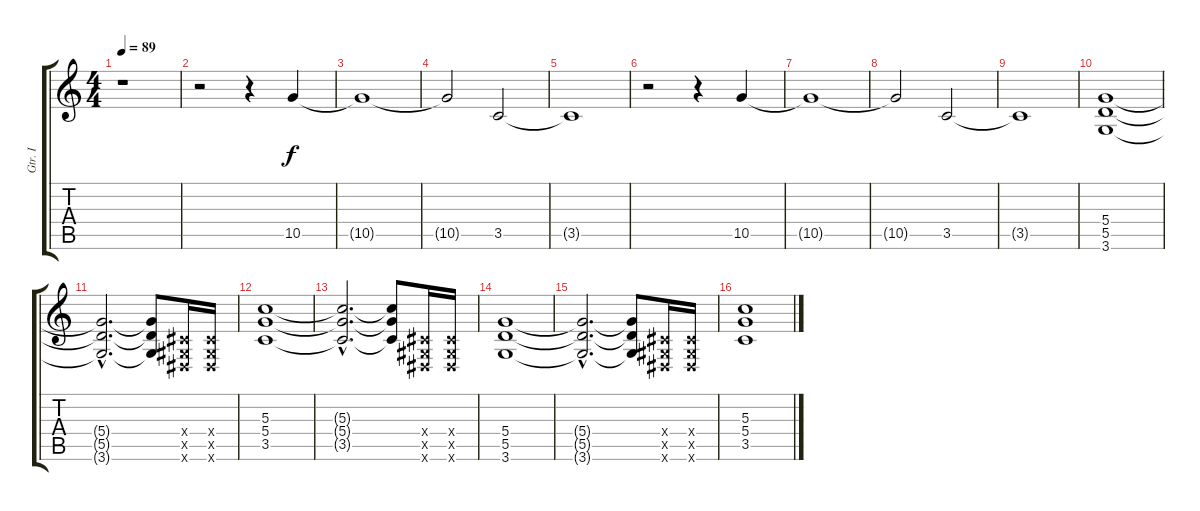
\track ("Gtr. I" "Gtr. I") {instrument overdrivenguitar}
\staff {score tabs}
\tuning (E4 B3 G3 D3 A2 E2) {hide}
\ts (4 4)
\tempo 89
\clef g2
\ks c
r.1{dy f instrument overdrivenguitar} |
r.2 r.4 10.5.4 |
10.5{t}.1 |
10.5{t}.2 3.5.2 |
3.5{t}.1 |
r.2 r.4 10.5.4 |
10.5{t}.1 |
10.5{t}.2 3.5.2 |
3.5{t}.1 |
(5.4 5.5 3.6).1 |
(5.4{hac t} 5.5{hac t} 3.6{hac t}).2{d} (5.4{t} 5.5{t} 3.6{t}).8 (-1.4{x} -1.5{x} -1.6{x}).16 (-1.4{x} -1.5{x} -1.6{x}).16 |
(5.3 5.4 3.5).1 |
(5.3{hac t} 5.4{hac t} 3.5{hac t}).2{d} (5.3{t} 5.4{t} 3.5{t}).8 (-1.4{x} -1.5{x} -1.6{x}).16 (-1.4{x} -1.5{x} -1.6{x}).16 |
(5.4 5.5 3.6).1 |
(5.4{hac t} 5.5{hac t} 3.6{hac t}).2{d} (5.4{t} 5.5{t} 3.6{t}).8 (-1.4{x} -1.5{x} -1.6{x}).16 (-1.4{x} -1.5{x} -1.6{x}).16 |
(5.3 5.4 3.5).1
